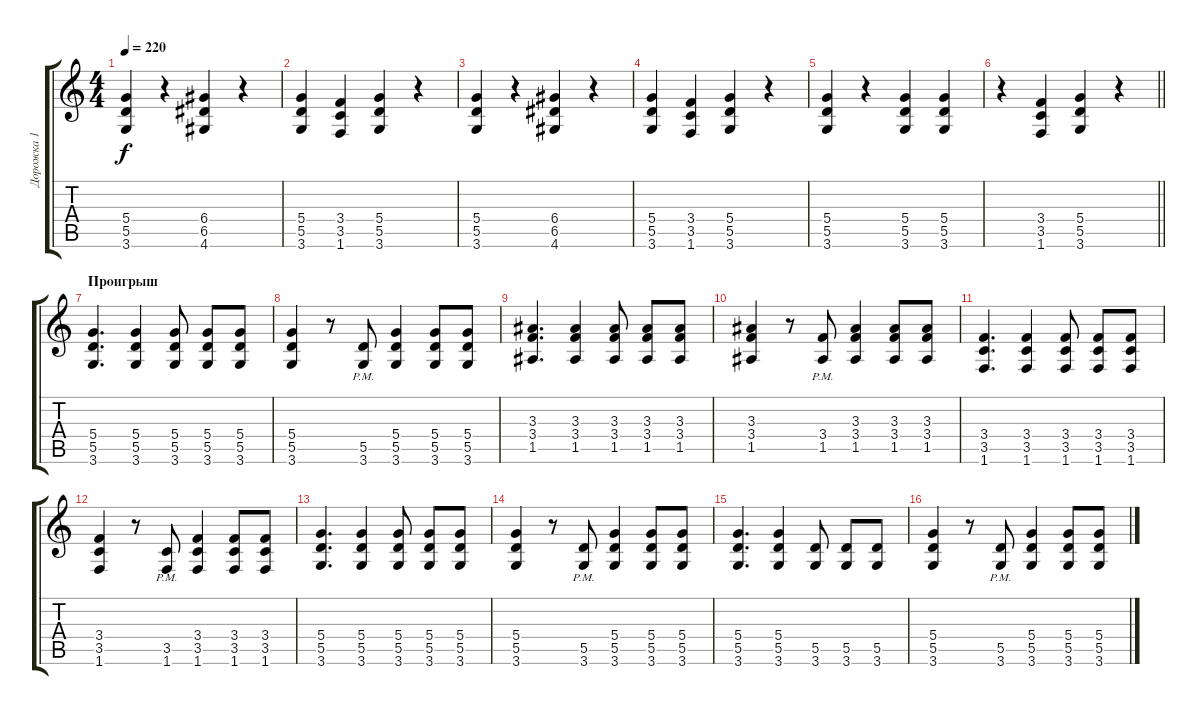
\track ("Дорожка 1" "Дорожка 1") {instrument distortionguitar}
\staff {score tabs}
\tuning (E4 B3 G3 D3 A2 E2) {hide}
\ts (4 4)
\tempo 220
\clef g2
\ks c
(5.4 5.5 3.6).4{dy f} r.4 (6.4 6.5 4.6).4 r.4 |
(5.4 5.5 3.6).4 (3.4 3.5 1.6).4 (5.4 5.5 3.6).4 r.4 |
(5.4 5.5 3.6).4 r.4 (6.4 6.5 4.6).4 r.4 |
(5.4 5.5 3.6).4 (3.4 3.5 1.6).4 (5.4 5.5 3.6).4 r.4 |
(5.4 5.5 3.6).4 r.4 (5.4 5.5 3.6).4 (5.4 5.5 3.6).4 |
\barLineRight lightlight
r.4 (3.4 3.5 1.6).4 (5.4 5.5 3.6).4 r.4 |
\section ("" "Проигрыш")
(5.4 5.5 3.6).4{d} (5.4 5.5 3.6).4 (5.4 5.5 3.6).8 (5.4 5.5 3.6).8 (5.4 5.5 3.6).8 |
(5.4 5.5 3.6).4 r.8 (5.5{pm} 3.6{pm}).8 (5.4 5.5 3.6).4 (5.4 5.5 3.6).8 (5.4 5.5 3.6).8 |
(3.3 3.4 1.5).4{d} (3.3 3.4 1.5).4 (3.3 3.4 1.5).8 (3.3 3.4 1.5).8 (3.3 3.4 1.5).8 |
(3.3 3.4 1.5).4 r.8 (3.4{pm} 1.5{pm}).8 (3.3 3.4 1.5).4 (3.3 3.4 1.5).8 (3.3 3.4 1.5).8 |
(3.4 3.5 1.6).4{d} (3.4 3.5 1.6).4 (3.4 3.5 1.6).8 (3.4 3.5 1.6).8 (3.4 3.5 1.6).8 |
(3.4 3.5 1.6).4 r.8 (3.5{pm} 1.6).8 (3.4 3.5 1.6).4 (3.4 3.5 1.6).8 (3.4 3.5 1.6).8 |
(5.4 5.5 3.6).4{d} (5.4 5.5 3.6).4 (5.4 5.5 3.6).8 (5.4 5.5 3.6).8 (5.4 5.5 3.6).8 |
(5.4 5.5 3.6).4 r.8 (5.5{pm} 3.6{pm}).8 (5.4 5.5 3.6).4 (5.4 5.5 3.6).8 (5.4 5.5 3.6).8 |
(5.4 5.5 3.6).4{d} (5.4 5.5 3.6).4 (5.5 3.6).8 (5.5 3.6).8 (5.5 3.6).8 |
(5.4 5.5 3.6).4 r.8 (5.5{pm} 3.6{pm}).8 (5.4 5.5 3.6).4 (5.4 5.5 3.6).8 (5.4 5.5 3.6).8
